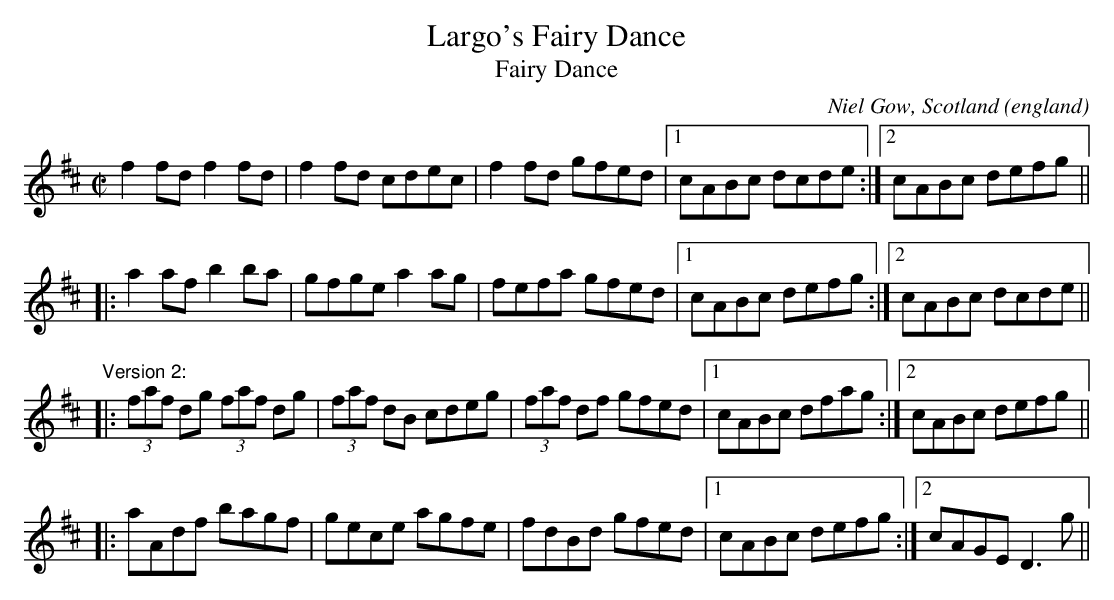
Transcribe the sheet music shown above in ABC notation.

X:1
T:Largo's Fairy Dance
T:Fairy Dance
O:england
C:Niel Gow, Scotland
M:C|
K:D
f2fd f2fd|f2fd cdec|f2fd gfed|1 cABc dcde:|2 cABc defg||
|:a2af b2ba|gfge a2ag|fefa gfed|1 cABc defg:|2 cABc dcde||
"Version 2:"
|:(3faf dg (3faf dg|(3faf dB cdeg|(3faf df gfed|1 cABc dfag:|2 cABc defg||
|:aAdf bagf|gece agfe|fdBd gfed|1 cABc defg:|2 cAGE D3g||
